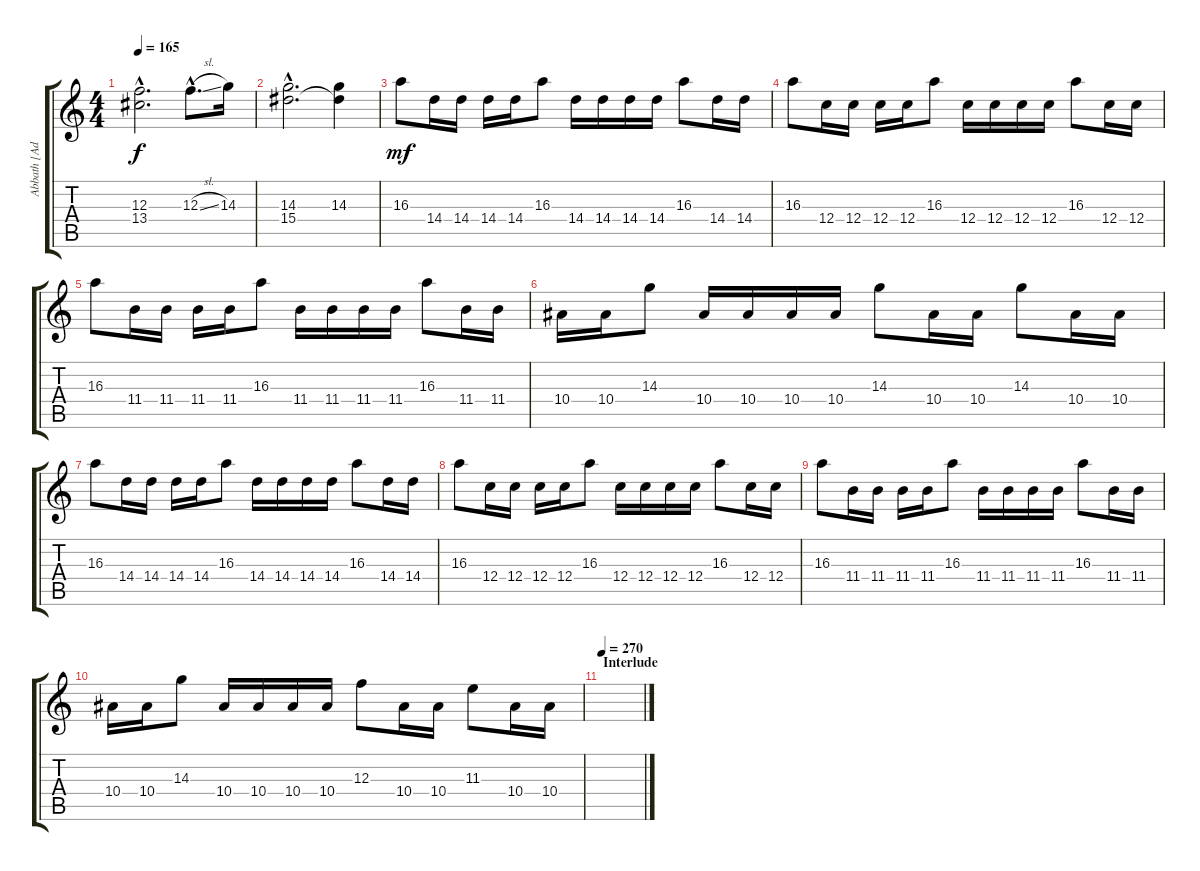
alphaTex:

\track ("Abbath [Additional Guitar]" "Abbath [Ad") {instrument overdrivenguitar}
\staff {score tabs}
\tuning (D4 A3 F3 C3 G2 D2) {hide}
\ts (4 4)
\tempo 165
\clef g2
\ks c
(12.3{hac} 13.4{hac}).2{d dy f} 12.3{sl hac}.8{d} 14.3.16 |
(14.3{hac} 15.4{hac}).2{d} (14.3 15.4{t}).4 |
16.3.8{dy mf} 14.4.16 14.4.16 14.4.16 14.4.16 16.3.8 14.4.16 14.4.16 14.4.16 14.4.16 16.3.8 14.4.16 14.4.16 |
16.3.8 12.4.16 12.4.16 12.4.16 12.4.16 16.3.8 12.4.16 12.4.16 12.4.16 12.4.16 16.3.8 12.4.16 12.4.16 |
16.3.8 11.4.16 11.4.16 11.4.16 11.4.16 16.3.8 11.4.16 11.4.16 11.4.16 11.4.16 16.3.8 11.4.16 11.4.16 |
10.4.16 10.4.16 14.3.8 10.4.16 10.4.16 10.4.16 10.4.16 14.3.8 10.4.16 10.4.16 14.3.8 10.4.16 10.4.16 |
16.3.8 14.4.16 14.4.16 14.4.16 14.4.16 16.3.8 14.4.16 14.4.16 14.4.16 14.4.16 16.3.8 14.4.16 14.4.16 |
16.3.8 12.4.16 12.4.16 12.4.16 12.4.16 16.3.8 12.4.16 12.4.16 12.4.16 12.4.16 16.3.8 12.4.16 12.4.16 |
16.3.8 11.4.16 11.4.16 11.4.16 11.4.16 16.3.8 11.4.16 11.4.16 11.4.16 11.4.16 16.3.8 11.4.16 11.4.16 |
10.4.16 10.4.16 14.3.8 10.4.16 10.4.16 10.4.16 10.4.16 12.3.8 10.4.16 10.4.16 11.3.8 10.4.16 10.4.16 |
\section ("" "Interlude")
\tempo 270
